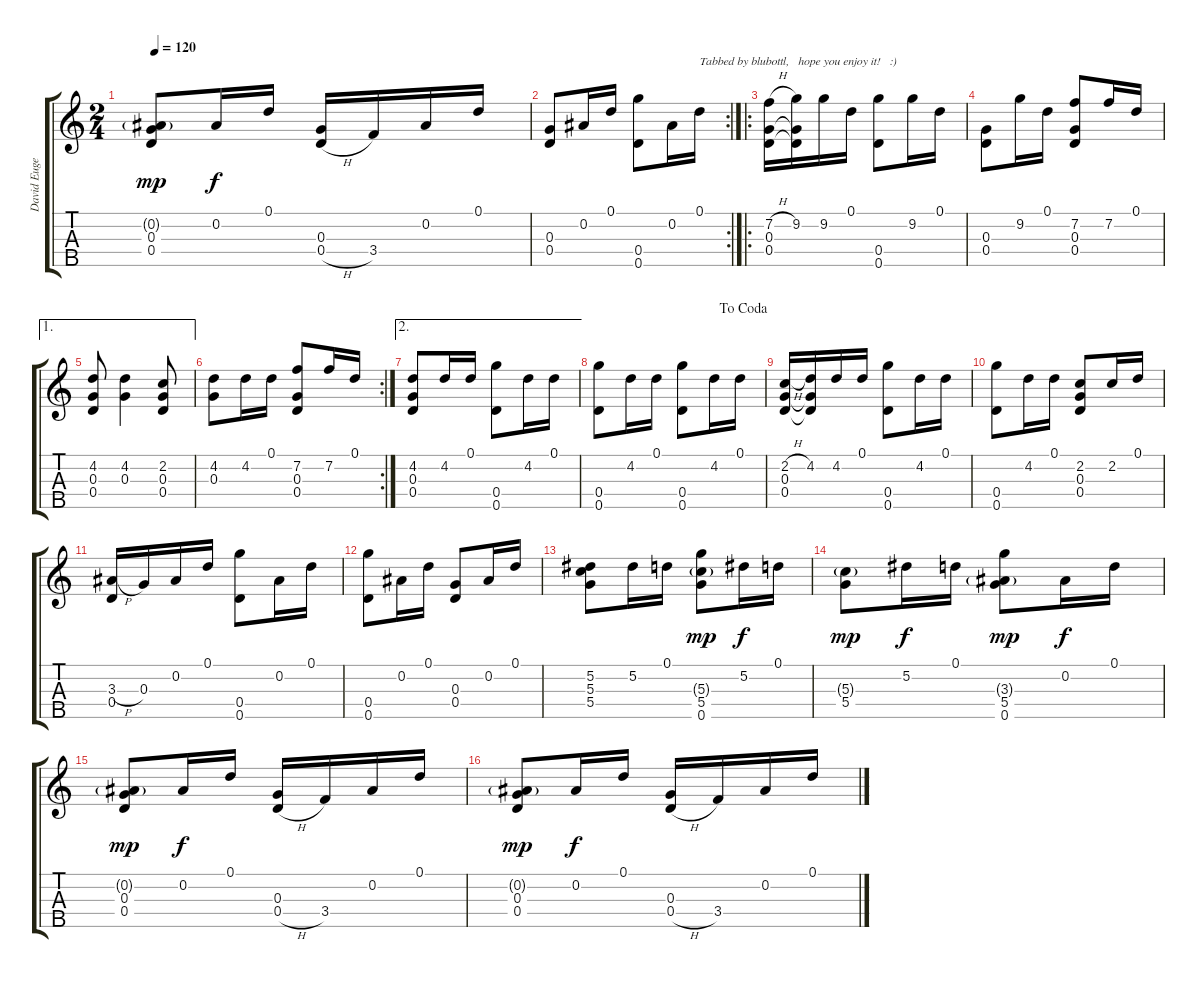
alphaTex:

\track ("David Eugene Edwards" "David Euge") {instrument acousticguitarsteel}
\staff {score tabs}
\tuning (D4 Bb3 G3 D3 G4) {hide}
\ts (2 4)
\tempo 120
\clef g2
\ks c
(0.2{g} 0.3 0.4).8{dy mp} 0.2.16{dy f} 0.1.16 (0.3 0.4{h}).16 3.4.16 0.2.16 0.1.16 |
\rc 2
(0.3 0.4).8 0.2.16 0.1.16 (0.4 0.5).8 0.2.16 0.1.16{txt "Tabbed by blubottl,   hope you enjoy it!   :)"} |
\ro
(7.2{h} 0.3 0.4).16 (9.2 0.3{t} 0.4{t}).16 9.2.16 0.1.16 (0.4 0.5).8 9.2.16 0.1.16 |
(0.3 0.4).8 9.2.16 0.1.16 (7.2 0.3 0.4).8 7.2.16 0.1.16 |
\ae 1
(4.2 0.3 0.4).8 (4.2 0.3).4 (2.2 0.3 0.4).8 |
\rc 2
(4.2 0.3).8 4.2.16 0.1.16 (7.2 0.3 0.4).8 7.2.16 0.1.16 |
\ae 2
(4.2 0.3 0.4).8 4.2.16 0.1.16 (0.4 0.5).8 4.2.16 0.1.16 |
\jump dacoda
(0.4 0.5).8 4.2.16 0.1.16 (0.4 0.5).8 4.2.16 0.1.16 |
(2.2{h} 0.3 0.4).16 (4.2 0.3{t} 0.4{t}).16 4.2.16 0.1.16 (0.4 0.5).8 4.2.16 0.1.16 |
(0.4 0.5).8 4.2.16 0.1.16 (2.2 0.3 0.4).8 2.2.16 0.1.16 |
(3.3{h} 0.4).16 0.3.16 0.2.16 0.1.16 (0.4 0.5).8 0.2.16 0.1.16 |
(0.4 0.5).8 0.2.16 0.1.16 (0.3 0.4).8 0.2.16 0.1.16 |
(5.2 5.3 5.4).8 5.2.16 0.1.16 (5.3{g} 5.4 0.5).8{dy mp} 5.2.16{dy f} 0.1.16 |
(5.3{g} 5.4).8{dy mp} 5.2.16{dy f} 0.1.16 (3.3{g} 5.4 0.5).8{dy mp} 0.2.16{dy f} 0.1.16 |
(0.2{g} 0.3 0.4).8{dy mp} 0.2.16{dy f} 0.1.16 (0.3 0.4{h}).16 3.4.16 0.2.16 0.1.16 |
(0.2{g} 0.3 0.4).8{dy mp} 0.2.16{dy f} 0.1.16 (0.3 0.4{h}).16 3.4.16 0.2.16 0.1.16
